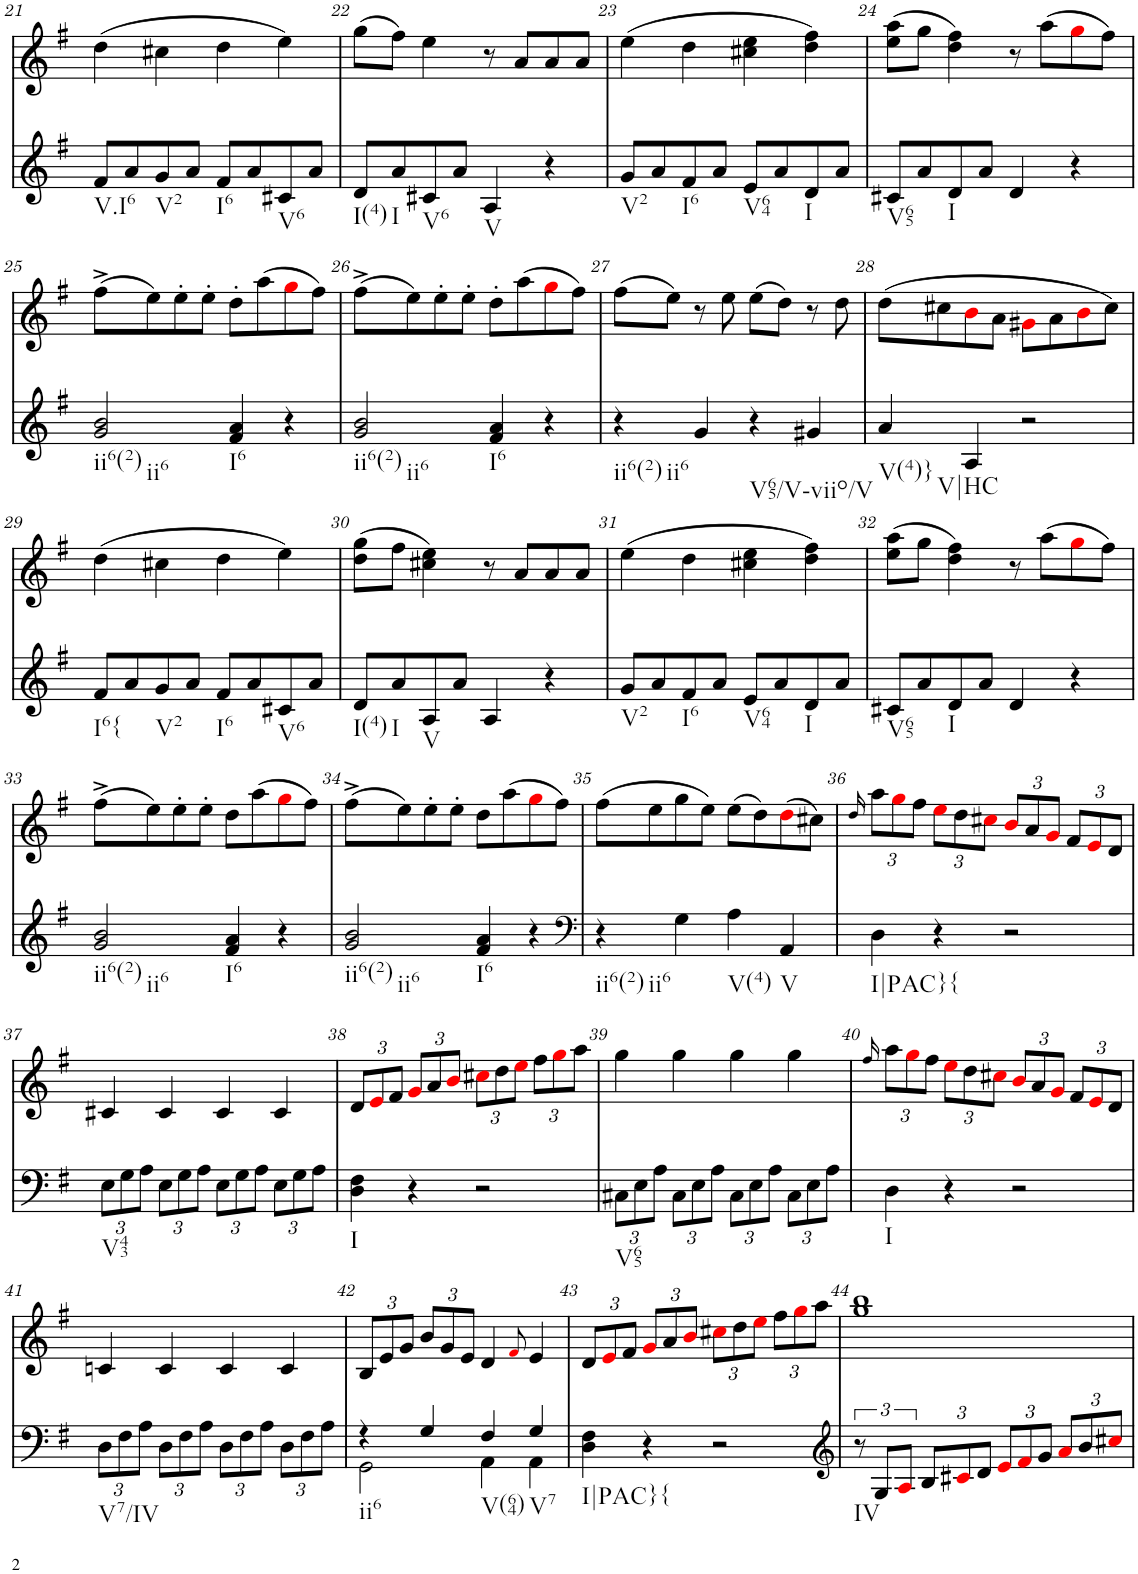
**kern	**kern	**text
*part2	*part1	*part1
*staff2	*staff1	*staff1
*I"piano	*I"piano	*
*I'Pno	*I'Pno	*
!!LO:PB:g=z
*clefG2	*clefG2	*
*k[f#]	*k[f#]	*
*G:	*G:	*
*M2/2	*M2/2	*
*met(c|)	*met(c|)	*
=21	=21	=21
!LO:TX:b:t=V.I6	!	!
8f#/L	(4dd\	.
8a/	.	.
!LO:TX:b:t=V2	!	!
8g/	4cc#X\	.
8a/J	.	.
!LO:TX:b:t=I6	!	!
8f#/L	4dd\	.
8a/	.	.
!LO:TX:b:t=V6	!	!
8c#X/	4ee\)	.
8a/J	.	.
=22	=22	=22
!LO:TX:b:t=I(4)	!	!
8d/L	(8gg\L	.
!LO:TX:b:t=I	!	!
8a/	8ff#\J)	.
!LO:TX:b:t=V6	!	!
8c#X/	4ee\	.
8a/J	.	.
!LO:TX:b:t=V	!	!
4A/	8r	.
.	8a/L	.
4r	8a/	.
.	8a/J	.
=23	=23	=23
!LO:TX:b:t=V2	!	!
8g/L	(4ee\	.
8a/	.	.
!LO:TX:b:t=I6	!	!
8f#/	4dd\	.
8a/J	.	.
!LO:TX:b:t=V64	!	!
8e/L	4cc#X\ 4ee\	.
8a/	.	.
!LO:TX:b:t=I	!	!
8d/	4dd\ 4ff#\)	.
8a/J	.	.
=24	=24	=24
!LO:TX:b:t=V65	!	!
8c#X/L	(8ee\ 8aa\L	.
8a/	8gg\J	.
!LO:TX:b:t=I	!	!
8d/	4dd\ 4ff#\)	.
8a/J	.	.
4d/	8r	.
.	(8aa\L	.
4r	8ggi\	.
.	8ff#\J)	.
!!LO:LB:g=z
=25	=25	=25
!LO:TX:b:t=ii6(2)	!	!
!LO:TX:b:t=ii6	!	!
2g/ 2b/	(8ff#^\L	.
.	8ee\)	.
.	8ee'\	.
.	8ee'\J	.
!LO:TX:b:t=I6	!	!
4f#/ 4a/	8dd'\L	.
.	(8aa\	.
4r	8ggi\	.
.	8ff#\J)	.
=26	=26	=26
!LO:TX:b:t=ii6(2)	!	!
!LO:TX:b:t=ii6	!	!
2g/ 2b/	(8ff#^\L	.
.	8ee\)	.
.	8ee'\	.
.	8ee'\J	.
!LO:TX:b:t=I6	!	!
4f#/ 4a/	8dd'\L	.
.	(8aa\	.
4r	8ggi\	.
.	8ff#\J)	.
=27	=27	=27
!LO:TX:b:t=ii6(2)	!	!
!LO:TX:b:t=ii6	!	!
4r	(8ff#\L	.
.	8ee\J)	.
4g/	8r	.
.	8ee\	.
!LO:TX:b:t=V65/V-viio/V	!	!
4r	(8ee\L	.
.	8dd\J)	.
4g#X/	8r	.
.	8dd\	.
=28	=28	=28
!LO:TX:b:t=V(4)}	!	!
!LO:TX:b:t=V|HC	!	!
4a/	(8dd\L	.
.	8cc#X\	.
4A/	8bi\	.
.	8a\J	.
2r	8g#Xi\L	.
.	8a\	.
.	8bi\	.
.	8cc#\J)	.
!!LO:LB:g=z
=29	=29	=29
!LO:TX:b:t=I6{	!	!
8f#/L	(4dd\	.
8a/	.	.
!LO:TX:b:t=V2	!	!
8g/	4cc#X\	.
8a/J	.	.
!LO:TX:b:t=I6	!	!
8f#/L	4dd\	.
8a/	.	.
!LO:TX:b:t=V6	!	!
8c#X/	4ee\)	.
8a/J	.	.
=30	=30	=30
!LO:TX:b:t=I(4)	!	!
8d/L	(8dd\ 8gg\L	.
!LO:TX:b:t=I	!	!
8a/	8ff#\J	.
!LO:TX:b:t=V	!	!
8A/	4cc#X\ 4ee\)	.
8a/J	.	.
4A/	8r	.
.	8a/L	.
4r	8a/	.
.	8a/J	.
=31	=31	=31
!LO:TX:b:t=V2	!	!
8g/L	(4ee\	.
8a/	.	.
!LO:TX:b:t=I6	!	!
8f#/	4dd\	.
8a/J	.	.
!LO:TX:b:t=V64	!	!
8e/L	4cc#X\ 4ee\	.
8a/	.	.
!LO:TX:b:t=I	!	!
8d/	4dd\ 4ff#\)	.
8a/J	.	.
=32	=32	=32
!LO:TX:b:t=V65	!	!
8c#X/L	(8ee\ 8aa\L	.
8a/	8gg\J	.
!LO:TX:b:t=I	!	!
8d/	4dd\ 4ff#\)	.
8a/J	.	.
4d/	8r	.
.	(8aa\L	.
4r	8ggi\	.
.	8ff#\J)	.
!!LO:LB:g=z
=33	=33	=33
!LO:TX:b:t=ii6(2)	!	!
!LO:TX:b:t=ii6	!	!
2g/ 2b/	(8ff#^\L	.
.	8ee\)	.
.	8ee'\	.
.	8ee'\J	.
!LO:TX:b:t=I6	!	!
4f#/ 4a/	8dd\L	.
.	(8aa\	.
4r	8ggi\	.
.	8ff#\J)	.
=34	=34	=34
!LO:TX:b:t=ii6(2)	!	!
!LO:TX:b:t=ii6	!	!
2g/ 2b/	(8ff#^\L	.
.	8ee\)	.
.	8ee'\	.
.	8ee'\J	.
!LO:TX:b:t=I6	!	!
4f#/ 4a/	8dd\L	.
.	(8aa\	.
4r	8ggi\	.
.	8ff#\J)	.
=35	=35	=35
*clefF4	*	*
!LO:TX:b:t=ii6(2)	!	!
!LO:TX:b:t=ii6	!	!
4r	(8ff#\L	.
.	8ee\	.
4G\	8gg\	.
.	8ee\J)	.
!LO:TX:b:t=V(4)	!	!
4A\	(8ee\L	.
.	8dd\)	.
!LO:TX:b:t=V	!	!
4AA/	(8ddi\	.
.	8cc#X\J)	.
=36	=36	=36
.	16qdd/	.
*	*Xbrackettup	*
!LO:TX:b:t=I|PAC}{	!	!
!	!	!LO:LY:b
4D\	12aa\L	f
.	12ggi\	.
.	12ff#\J	.
4r	12eei\L	.
.	12dd\	.
.	12cc#Xi\J	.
2r	12bi/L	.
.	12a/	.
.	12gi/J	.
.	12f#/L	.
.	12ei/	.
.	12d/J	.
!!LO:LB:g=z
=37	=37	=37
*Xbrackettup	*	*
!LO:TX:b:t=V43	!	!
12E\L	4c#X/	.
12G\	.	.
12A\J	.	.
12E\L	4c#/	.
12G\	.	.
12A\J	.	.
12E\L	4c#/	.
12G\	.	.
12A\J	.	.
12E\L	4c#/	.
12G\	.	.
12A\J	.	.
=38	=38	=38
!LO:TX:b:t=I	!	!
4D\ 4F#\	12d/L	.
.	12ei/	.
.	12f#/J	.
4r	12gi/L	.
.	12a/	.
.	12bi/J	.
2r	12cc#Xi\L	.
.	12dd\	.
.	12eei\J	.
.	12ff#\L	.
.	12ggi\	.
.	12aa\J	.
=39	=39	=39
!LO:TX:b:t=V65	!	!
12C#X\L	4gg\	.
12E\	.	.
12A\J	.	.
12C#\L	4gg\	.
12E\	.	.
12A\J	.	.
12C#\L	4gg\	.
12E\	.	.
12A\J	.	.
12C#\L	4gg\	.
12E\	.	.
12A\J	.	.
=40	=40	=40
.	16qff#/	.
!LO:TX:b:t=I	!	!
4D\	12aa\L	.
.	12ggi\	.
.	12ff#\J	.
4r	12eei\L	.
.	12dd\	.
.	12cc#Xi\J	.
2r	12bi/L	.
.	12a/	.
.	12gi/J	.
.	12f#/L	.
.	12ei/	.
.	12d/J	.
!!LO:LB:g=z
=41	=41	=41
!LO:TX:b:t=V7/IV	!	!
12D\L	4cn/	.
12F#\	.	.
12A\J	.	.
12D\L	4c/	.
12F#\	.	.
12A\J	.	.
12D\L	4c/	.
12F#\	.	.
12A\J	.	.
12D\L	4c/	.
12F#\	.	.
12A\J	.	.
=42	=42	=42
*^	*	*
!LO:TX:b:t=ii6	!	!	!
4r	2GG\	12B/L	.
.	.	12e/	.
.	.	12g/J	.
4G/	.	12b/L	.
.	.	12g/	.
.	.	12e/J	.
!LO:TX:b:t=V(64)	!	!	!
4F#/	4AA\	4d/	.
.	.	8qf#i/	.
!LO:TX:b:t=V7	!	!	!
4G/	4AA\	4e/	.
=43	=43	=43	=43
!LO:TX:b:t=I|PAC}{	!	!	!
*v	*v	*	*
4D\ 4F#\	12d/L	.
.	12ei/	.
.	12f#/J	.
4r	12gi/L	.
.	12a/	.
.	12bi/J	.
2r	12cc#Xi\L	.
.	12dd\	.
.	12eei\J	.
.	12ff#\L	.
.	12ggi\	.
.	12aa\J	.
=44	=44	=44
*clefG2	*	*
*brackettup	*	*
!LO:TX:b:t=IV	!	!
12r	1gg 1bb	.
12G/L	.	.
12Ai/J	.	.
*Xbrackettup	*	*
12B/L	.	.
12c#Xi/	.	.
12d/J	.	.
12ei/L	.	.
12f#i/	.	.
12g/J	.	.
12ai/L	.	.
12b/	.	.
12cc#Xi/J	.	.
=	=	=
*-	*-	*-
